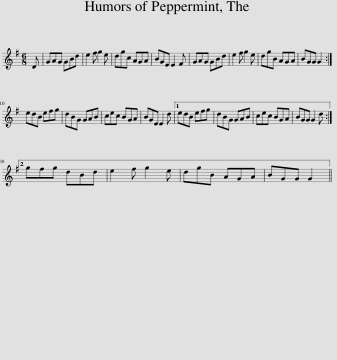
X:1
L:1/8
M:6/8
I:linebreak $
K:G
V:1 treble
V:1
 D | GAG GBd | e2 f g2 e | dgc AGA | BGE E2 F | %5
 GAG GBd | e2 f g2 e | dgB AGA | BGG G2 :|$ edB efg | %10
 dBG GAB | cec BGA | BGE E2 d |1 edB efg | dBG GAB | %15
 cec BGA | BGG G2 d :|2$ gfg dBd | e2 f g2 e | dgB AGA | %20
 BGG G2 || %21
